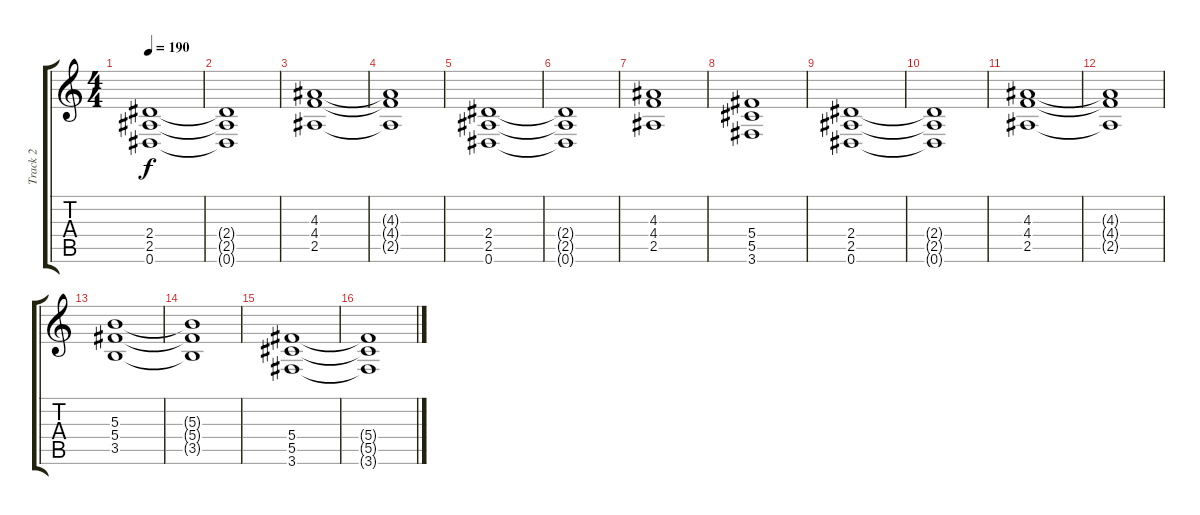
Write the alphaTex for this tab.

\track ("Track 2" "Track 2") {instrument distortionguitar}
\staff {score tabs}
\tuning (Eb4 Bb3 Gb3 Db3 Ab2 Eb2) {hide}
\ts (4 4)
\tempo 190
\clef g2
\ks c
(2.4 2.5 0.6).1{dy f} |
(2.4{t} 2.5{t} 0.6{t}).1 |
(4.3 4.4 2.5).1 |
(4.3{t} 4.4{t} 2.5{t}).1 |
(2.4 2.5 0.6).1 |
(2.4{t} 2.5{t} 0.6{t}).1 |
(4.3 4.4 2.5).1 |
(5.4 5.5 3.6).1 |
(2.4 2.5 0.6).1 |
(2.4{t} 2.5{t} 0.6{t}).1 |
(4.3 4.4 2.5).1 |
(4.3{t} 4.4{t} 2.5{t}).1 |
(5.3 5.4 3.5).1 |
(5.3{t} 5.4{t} 3.5{t}).1 |
(5.4 5.5 3.6).1 |
(5.4{t} 5.5{t} 3.6{t}).1
